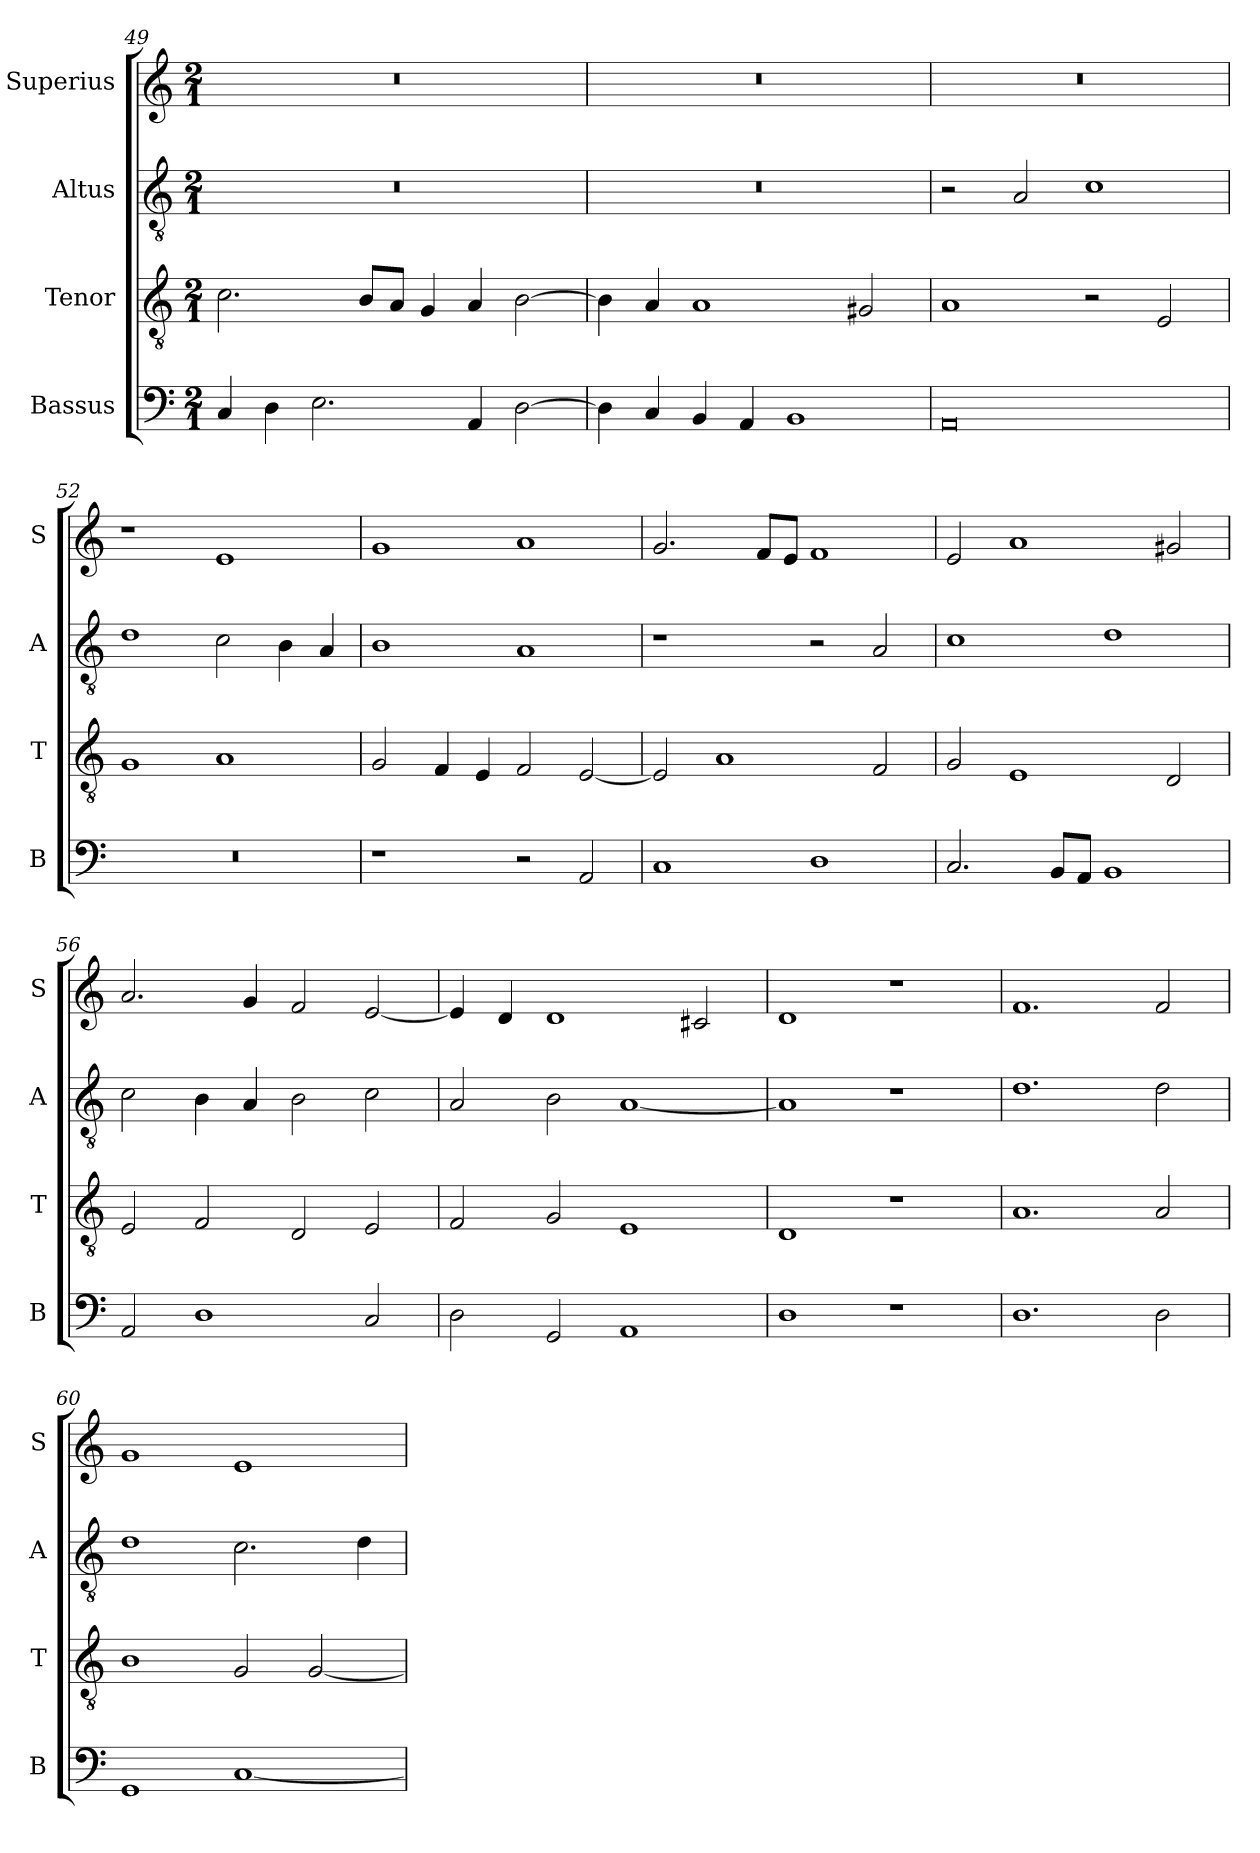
**kern	**kern	**kern	**kern
*part4	*part3	*part2	*part1
*staff4	*staff3	*staff2	*staff1
*I"Bassus	*I"Tenor	*I"Altus	*I"Superius
*I'B	*I'T	*I'A	*I'S
*clefF4	*clefGv2	*clefGv2	*clefG2
*k[]	*k[]	*k[]	*k[]
*C:	*C:	*C:	*C:
*M2/1	*M2/1	*M2/1	*M2/1
=49	=49	=49	=49
4C	2.c	0r	0r
4D	.	.	.
2.E	.	.	.
.	8BL	.	.
.	8AJ	.	.
.	4G	.	.
4AA	4A	.	.
[2D	[2B	.	.
=50	=50	=50	=50
4D]	4B]	0r	0r
4C	4A	.	.
4BB	1A	.	.
4AA	.	.	.
1BB	.	.	.
.	2G#X	.	.
=51	=51	=51	=51
0AA	1A	2r	0r
.	.	2A	.
.	2r	1c	.
.	2E	.	.
=52	=52	=52	=52
0r	1G	1d	1r
.	1A	2c	1e
.	.	4B	.
.	.	4A	.
=53	=53	=53	=53
1r	2G	1B	1g
.	4F	.	.
.	4E	.	.
2r	2F	1A	1a
2AA	[2E	.	.
=54	=54	=54	=54
1C	2E]	1r	2.g
.	1A	.	.
.	.	.	8fL
.	.	.	8eJ
1D	.	2r	1f
.	2F	2A	.
=55	=55	=55	=55
2.C	2G	1c	2e
.	1E	.	1a
8BBL	.	.	.
8AAJ	.	.	.
1BB	.	1d	.
.	2D	.	2g#X
=56	=56	=56	=56
2AA	2E	2c	2.a
1D	2F	4B	.
.	.	4A	4g
.	2D	2B	2f
2C	2E	2c	[2e
=57	=57	=57	=57
2D	2F	2A	4e]
.	.	.	4d
2GG	2G	2B	1d
1AA	1E	[1A	.
.	.	.	2c#X
=58	=58	=58	=58
1D	1D	1A]	1d
1r	1r	1r	1r
=59	=59	=59	=59
1.D	1.A	1.d	1.f
2D	2A	2d	2f
=60	=60	=60	=60
1GG	1B	1d	1g
[1C	2G	2.c	1e
.	[2G	.	.
.	.	4d	.
=	=	=	=
*-	*-	*-	*-
